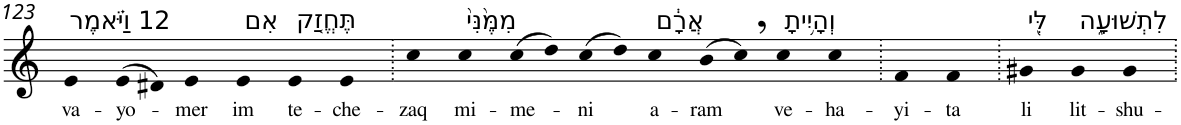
**kern	**text
*part1	*part1
*staff1	*staff1
*I"Piano	*
*I'Pno	*
!!LO:PB:g=z
*clefG2	*
*k[]	*
=123	=123
!LO:TX:a:t=12 וַיֹּ֗אמֶר	!
!	!LO:LY:b
4e	va-
!	!LO:LY:b
(>8e	-yo-
8d#X)	.
!	!LO:LY:b
4e	-mer
!LO:TX:a:t=אִם	!
!	!LO:LY:b
4e	im
!LO:TX:a:t=תֶּחֱזַ֤ק	!
!	!LO:LY:b
4e	te-
!	!LO:LY:b
4e	-che-
=124.	=124.
!	!LO:LY:b
4cc	-zaq
!LO:TX:a:t=מִמֶּ֙נִּי֙	!
!	!LO:LY:b
4cc	mi-
!	!LO:LY:b
(>8cc	-me-
8dd)	.
!	!LO:LY:b
(>8cc	-ni
8dd)	.
!LO:TX:a:t=אֲרָ֔ם	!
!	!LO:LY:b
4cc	a-
!	!LO:LY:b
(>8b	-ram
8cc,)	.
!LO:TX:a:t=וְהָיִ֥יתָ	!
!	!LO:LY:b
4cc	ve-
!	!LO:LY:b
4cc	-ha-
=125.	=125.
!	!LO:LY:b
4f	-yi-
!	!LO:LY:b
4f	-ta
=126.	=126.
!LO:TX:a:t=לִּ֖י	!
!	!LO:LY:b
4g#X	li
!LO:TX:a:t=לִתְשׁוּעָ֑ה	!
!	!LO:LY:b
4g#	lit-
!	!LO:LY:b
4g#	-shu-
=.	=.
*-	*-
